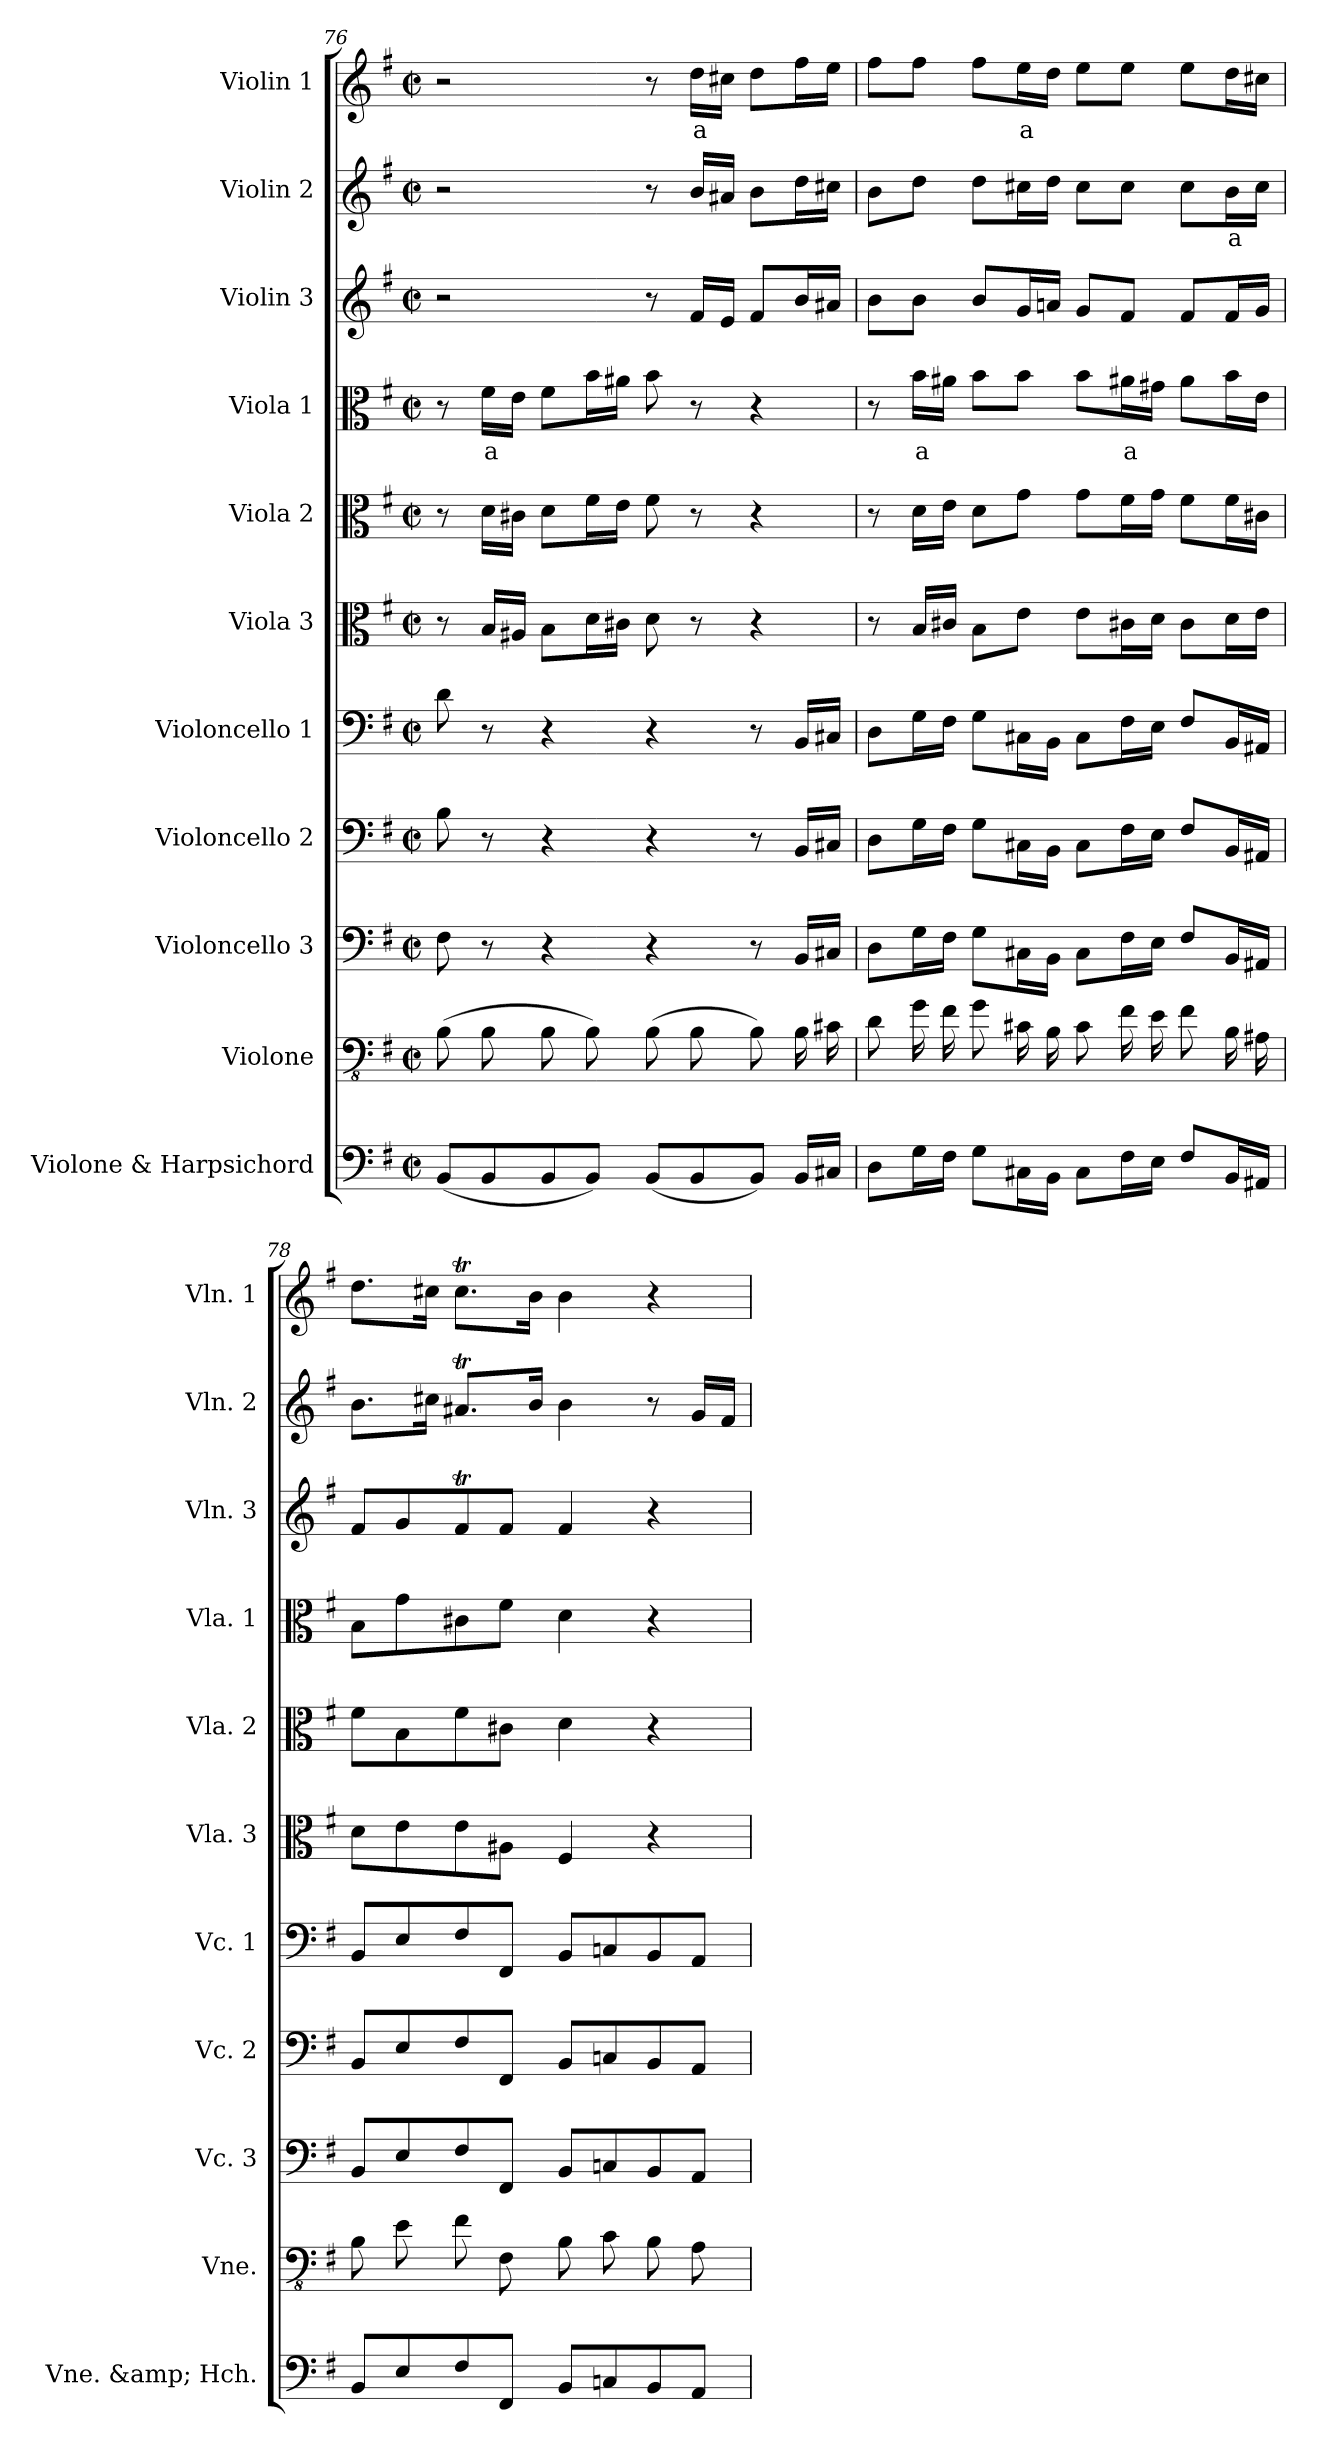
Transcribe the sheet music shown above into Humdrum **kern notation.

**kern	**kern	**kern	**kern	**kern	**kern	**kern	**kern	**text	**kern	**kern	**text	**kern	**text
*part11	*part10	*part9	*part8	*part7	*part6	*part5	*part4	*part4	*part3	*part2	*part2	*part1	*part1
*staff11	*staff10	*staff9	*staff8	*staff7	*staff6	*staff5	*staff4	*staff4	*staff3	*staff2	*staff2	*staff1	*staff1
*I"Violone &amp; Harpsichord	*I"Violone	*I"Violoncello 3	*I"Violoncello 2	*I"Violoncello 1	*I"Viola 3	*I"Viola 2	*I"Viola 1	*	*I"Violin 3	*I"Violin 2	*	*I"Violin 1	*
*I'Vne. &amp; Hch.	*I'Vne.	*I'Vc. 3	*I'Vc. 2	*I'Vc. 1	*I'Vla. 3	*I'Vla. 2	*I'Vla. 1	*	*I'Vln. 3	*I'Vln. 2	*	*I'Vln. 1	*
*clefF4	*clefFv4	*clefF4	*clefF4	*clefF4	*clefC3	*clefC3	*clefC3	*	*clefG2	*clefG2	*	*clefG2	*
*	*ITrd7c12	*	*	*	*	*	*	*	*	*	*	*	*
*k[f#]	*k[f#]	*k[f#]	*k[f#]	*k[f#]	*k[f#]	*k[f#]	*k[f#]	*	*k[f#]	*k[f#]	*	*k[f#]	*
*M4/4	*M4/4	*M4/4	*M4/4	*M4/4	*M4/4	*M4/4	*M4/4	*	*M4/4	*M4/4	*	*M4/4	*
*met(c|)	*met(c|)	*met(c|)	*met(c|)	*met(c|)	*met(c|)	*met(c|)	*met(c|)	*	*met(c|)	*met(c|)	*	*met(c|)	*
=76	=76	=76	=76	=76	=76	=76	=76	=76	=76	=76	=76	=76	=76
(8BB/L	(8BBB	8F#\	8B\	8d\	8r	8r	8r	.	2r	2r	.	2r	.
!	!	!	!	!	!	!	!	!LO:LY:color=#FF0000	!	!	!	!	!
8BB/	8BBB	8r	8r	8r	16B/LL	16d\LL	16f#\LL	a	.	.	.	.	.
.	.	.	.	.	16A#X/JJ	16c#X\JJ	16e\JJ	.	.	.	.	.	.
8BB/	8BBB	4r	4r	4r	8B\L	8d\L	8f#\L	.	.	.	.	.	.
8BB/J)	8BBB)	.	.	.	16d\L	16f#\L	16b\L	.	.	.	.	.	.
.	.	.	.	.	16c#X\JJ	16e\JJ	16a#X\JJ	.	.	.	.	.	.
(8BB/L	(8BBB	4r	4r	4r	8d\	8f#\	8b\	.	8r	8r	.	8r	.
!	!	!	!	!	!	!	!	!	!	!	!	!	!LO:LY:color=#FF0000
8BB/	8BBB	.	.	.	8r	8r	8r	.	16f#/LL	16b/LL	.	16dd\LL	a
.	.	.	.	.	.	.	.	.	16e/JJ	16a#X/JJ	.	16cc#X\JJ	.
8BB/J)	8BBB)	8r	8r	8r	4r	4r	4r	.	8f#/L	8b\L	.	8dd\L	.
16BB/LL	16BBB	16BB/LL	16BB/LL	16BB/LL	.	.	.	.	16b/L	16dd\L	.	16ff#\L	.
16C#X/JJ	16CC#X	16C#X/JJ	16C#X/JJ	16C#X/JJ	.	.	.	.	16a#X/JJ	16cc#X\JJ	.	16ee\JJ	.
=77	=77	=77	=77	=77	=77	=77	=77	=77	=77	=77	=77	=77	=77
8D\L	8DD	8D\L	8D\L	8D\L	8r	8r	8r	.	8b\L	8b\L	.	8ff#\L	.
!	!	!	!	!	!	!	!	!LO:LY:color=#FF0000	!	!	!	!	!
16G\L	16GG	16G\L	16G\L	16G\L	16B/LL	16d\LL	16b\LL	a	8b\J	8dd\J	.	8ff#\J	.
16F#\JJ	16FF#	16F#\JJ	16F#\JJ	16F#\JJ	16c#X/JJ	16e\JJ	16a#X\JJ	.	.	.	.	.	.
8G\L	8GG	8G\L	8G\L	8G\L	8B\L	8d\L	8b\L	.	8b/L	8dd\L	.	8ff#\L	.
!	!	!	!	!	!	!	!	!	!	!	!	!	!LO:LY:color=#FF0000
16C#X\L	16CC#X	16C#X\L	16C#X\L	16C#X\L	8e\J	8g\J	8b\J	.	16g/L	16cc#X\L	.	16ee\L	a
16BB\JJ	16BBB	16BB\JJ	16BB\JJ	16BB\JJ	.	.	.	.	16an/JJ	16dd\JJ	.	16dd\JJ	.
8C#\L	8CC#	8C#\L	8C#\L	8C#\L	8e\L	8g\L	8b\L	.	8g/L	8cc#\L	.	8ee\L	.
!	!	!	!	!	!	!	!	!LO:LY:color=#FF0000	!	!	!	!	!
16F#\L	16FF#	16F#\L	16F#\L	16F#\L	16c#X\L	16f#\L	16a#X\L	a	8f#/J	8cc#\J	.	8ee\J	.
16E\JJ	16EE	16E\JJ	16E\JJ	16E\JJ	16d\JJ	16g\JJ	16g#X\JJ	.	.	.	.	.	.
8F#/L	8FF#	8F#/L	8F#/L	8F#/L	8c#\L	8f#\L	8a#\L	.	8f#/L	8cc#\L	.	8ee\L	.
!	!	!	!	!	!	!	!	!	!	!	!LO:LY:color=#FF0000	!	!
16BB/L	16BBB	16BB/L	16BB/L	16BB/L	16d\L	16f#\L	16b\L	.	16f#/L	16b\L	a	16dd\L	.
16AA#X/JJ	16AAA#X	16AA#X/JJ	16AA#X/JJ	16AA#X/JJ	16e\JJ	16c#X\JJ	16e\JJ	.	16g/JJ	16cc#\JJ	.	16cc#X\JJ	.
=78	=78	=78	=78	=78	=78	=78	=78	=78	=78	=78	=78	=78	=78
8BB/L	8BBB	8BB/L	8BB/L	8BB/L	8d\L	8f#\L	8B\L	.	8f#/L	8.b\L	.	8.dd\L	.
8E/	8EE	8E/	8E/	8E/	8e\	8B\	8g\	.	8g/	.	.	.	.
.	.	.	.	.	.	.	.	.	.	16cc#X\Jk	.	16cc#X\Jk	.
8F#/	8FF#	8F#/	8F#/	8F#/	8e\	8f#\	8c#X\	.	8f#t/	8.a#Xt/L	.	8.cc#t\L	.
8FF#/J	8FFF#	8FF#/J	8FF#/J	8FF#/J	8A#X\J	8c#X\J	8f#\J	.	8f#/J	.	.	.	.
.	.	.	.	.	.	.	.	.	.	16b/Jk	.	16b\Jk	.
8BB/L	8BBB	8BB/L	8BB/L	8BB/L	4F#/	4d\	4d\	.	4f#/	4b\	.	4b\	.
8Cn/	8CC	8Cn/	8Cn/	8Cn/	.	.	.	.	.	.	.	.	.
8BB/	8BBB	8BB/	8BB/	8BB/	4r	4r	4r	.	4r	8r	.	4r	.
8AA/J	8AAA	8AA/J	8AA/J	8AA/J	.	.	.	.	.	16g/LL	.	.	.
.	.	.	.	.	.	.	.	.	.	16f#/JJ	.	.	.
=	=	=	=	=	=	=	=	=	=	=	=	=	=
*-	*-	*-	*-	*-	*-	*-	*-	*-	*-	*-	*-	*-	*-
